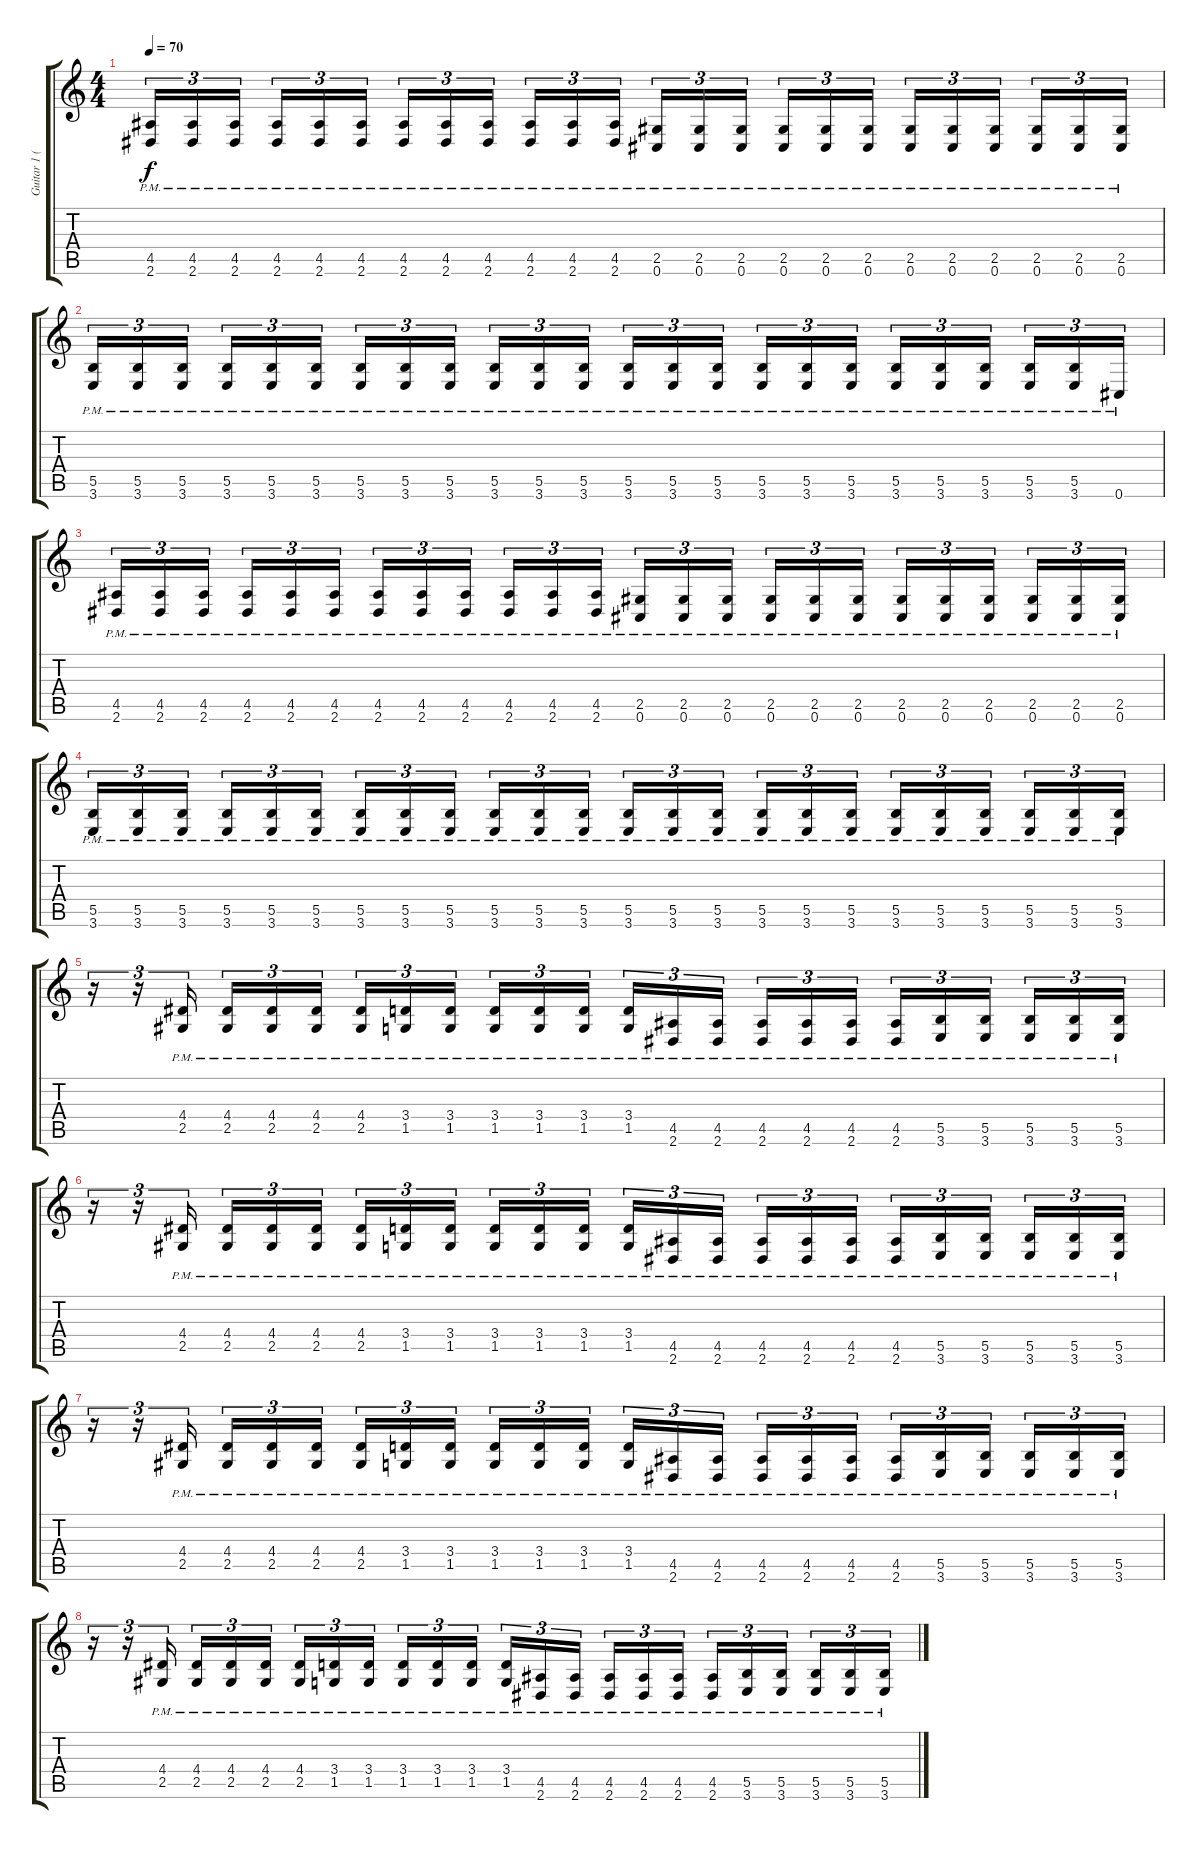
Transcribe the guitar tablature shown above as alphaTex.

\track ("Guitar 1 (Distortion)" "Guitar 1 (") {instrument distortionguitar}
\staff {score tabs}
\tuning (Db4 Ab3 E3 B2 Gb2 Db2) {hide}
\ts (4 4)
\tempo 70
\clef g2
\ks c
(4.5{pm} 2.6{pm}).16{tu (3 2) dy f} (4.5{pm} 2.6{pm}).16{tu (3 2)} (4.5{pm} 2.6{pm}).16{tu (3 2) beam splitsecondary} (4.5{pm} 2.6{pm}).16{tu (3 2)} (4.5{pm} 2.6{pm}).16{tu (3 2)} (4.5{pm} 2.6{pm}).16{tu (3 2)} (4.5{pm} 2.6{pm}).16{tu (3 2)} (4.5{pm} 2.6{pm}).16{tu (3 2)} (4.5{pm} 2.6{pm}).16{tu (3 2) beam splitsecondary} (4.5{pm} 2.6{pm}).16{tu (3 2)} (4.5{pm} 2.6{pm}).16{tu (3 2)} (4.5{pm} 2.6{pm}).16{tu (3 2)} (2.5{pm} 0.6{pm}).16{tu (3 2)} (2.5{pm} 0.6{pm}).16{tu (3 2)} (2.5{pm} 0.6{pm}).16{tu (3 2) beam splitsecondary} (2.5{pm} 0.6{pm}).16{tu (3 2)} (2.5{pm} 0.6{pm}).16{tu (3 2)} (2.5{pm} 0.6{pm}).16{tu (3 2)} (2.5{pm} 0.6{pm}).16{tu (3 2)} (2.5{pm} 0.6{pm}).16{tu (3 2)} (2.5{pm} 0.6{pm}).16{tu (3 2) beam splitsecondary} (2.5{pm} 0.6{pm}).16{tu (3 2)} (2.5{pm} 0.6{pm}).16{tu (3 2)} (2.5{pm} 0.6{pm}).16{tu (3 2)} |
(5.5{pm} 3.6{pm}).16{tu (3 2)} (5.5{pm} 3.6{pm}).16{tu (3 2)} (5.5{pm} 3.6{pm}).16{tu (3 2) beam splitsecondary} (5.5{pm} 3.6{pm}).16{tu (3 2)} (5.5{pm} 3.6{pm}).16{tu (3 2)} (5.5{pm} 3.6{pm}).16{tu (3 2)} (5.5{pm} 3.6{pm}).16{tu (3 2)} (5.5{pm} 3.6{pm}).16{tu (3 2)} (5.5{pm} 3.6{pm}).16{tu (3 2) beam splitsecondary} (5.5{pm} 3.6{pm}).16{tu (3 2)} (5.5{pm} 3.6{pm}).16{tu (3 2)} (5.5{pm} 3.6{pm}).16{tu (3 2)} (5.5{pm} 3.6{pm}).16{tu (3 2)} (5.5{pm} 3.6{pm}).16{tu (3 2)} (5.5{pm} 3.6{pm}).16{tu (3 2) beam splitsecondary} (5.5{pm} 3.6{pm}).16{tu (3 2)} (5.5{pm} 3.6{pm}).16{tu (3 2)} (5.5{pm} 3.6{pm}).16{tu (3 2)} (5.5{pm} 3.6{pm}).16{tu (3 2)} (5.5{pm} 3.6{pm}).16{tu (3 2)} (5.5{pm} 3.6{pm}).16{tu (3 2) beam splitsecondary} (5.5{pm} 3.6{pm}).16{tu (3 2)} (5.5{pm} 3.6{pm}).16{tu (3 2)} 0.6{pm}.16{tu (3 2)} |
(4.5{pm} 2.6{pm}).16{tu (3 2)} (4.5{pm} 2.6{pm}).16{tu (3 2)} (4.5{pm} 2.6{pm}).16{tu (3 2) beam splitsecondary} (4.5{pm} 2.6{pm}).16{tu (3 2)} (4.5{pm} 2.6{pm}).16{tu (3 2)} (4.5{pm} 2.6{pm}).16{tu (3 2)} (4.5{pm} 2.6{pm}).16{tu (3 2)} (4.5{pm} 2.6{pm}).16{tu (3 2)} (4.5{pm} 2.6{pm}).16{tu (3 2) beam splitsecondary} (4.5{pm} 2.6{pm}).16{tu (3 2)} (4.5{pm} 2.6{pm}).16{tu (3 2)} (4.5{pm} 2.6{pm}).16{tu (3 2)} (2.5{pm} 0.6{pm}).16{tu (3 2)} (2.5{pm} 0.6{pm}).16{tu (3 2)} (2.5{pm} 0.6{pm}).16{tu (3 2) beam splitsecondary} (2.5{pm} 0.6{pm}).16{tu (3 2)} (2.5{pm} 0.6{pm}).16{tu (3 2)} (2.5{pm} 0.6{pm}).16{tu (3 2)} (2.5{pm} 0.6{pm}).16{tu (3 2)} (2.5{pm} 0.6{pm}).16{tu (3 2)} (2.5{pm} 0.6{pm}).16{tu (3 2) beam splitsecondary} (2.5{pm} 0.6{pm}).16{tu (3 2)} (2.5{pm} 0.6{pm}).16{tu (3 2)} (2.5{pm} 0.6{pm}).16{tu (3 2)} |
(5.5{pm} 3.6{pm}).16{tu (3 2)} (5.5{pm} 3.6{pm}).16{tu (3 2)} (5.5{pm} 3.6{pm}).16{tu (3 2) beam splitsecondary} (5.5{pm} 3.6{pm}).16{tu (3 2)} (5.5{pm} 3.6{pm}).16{tu (3 2)} (5.5{pm} 3.6{pm}).16{tu (3 2)} (5.5{pm} 3.6{pm}).16{tu (3 2)} (5.5{pm} 3.6{pm}).16{tu (3 2)} (5.5{pm} 3.6{pm}).16{tu (3 2) beam splitsecondary} (5.5{pm} 3.6{pm}).16{tu (3 2)} (5.5{pm} 3.6{pm}).16{tu (3 2)} (5.5{pm} 3.6{pm}).16{tu (3 2)} (5.5{pm} 3.6{pm}).16{tu (3 2)} (5.5{pm} 3.6{pm}).16{tu (3 2)} (5.5{pm} 3.6{pm}).16{tu (3 2) beam splitsecondary} (5.5{pm} 3.6{pm}).16{tu (3 2)} (5.5{pm} 3.6{pm}).16{tu (3 2)} (5.5{pm} 3.6{pm}).16{tu (3 2)} (5.5{pm} 3.6{pm}).16{tu (3 2)} (5.5{pm} 3.6{pm}).16{tu (3 2)} (5.5{pm} 3.6{pm}).16{tu (3 2) beam splitsecondary} (5.5{pm} 3.6{pm}).16{tu (3 2)} (5.5{pm} 3.6{pm}).16{tu (3 2)} (5.5{pm} 3.6{pm}).16{tu (3 2)} |
r.16{tu (3 2)} r.16{tu (3 2)} (4.4{pm} 2.5{pm}).16{tu (3 2) beam splitsecondary} (4.4{pm} 2.5{pm}).16{tu (3 2)} (4.4{pm} 2.5{pm}).16{tu (3 2)} (4.4{pm} 2.5{pm}).16{tu (3 2)} (4.4{pm} 2.5{pm}).16{tu (3 2)} (3.4{pm} 1.5{pm}).16{tu (3 2)} (3.4{pm} 1.5{pm}).16{tu (3 2) beam splitsecondary} (3.4{pm} 1.5{pm}).16{tu (3 2)} (3.4{pm} 1.5{pm}).16{tu (3 2)} (3.4{pm} 1.5{pm}).16{tu (3 2)} (3.4{pm} 1.5{pm}).16{tu (3 2)} (4.5{pm} 2.6{pm}).16{tu (3 2)} (4.5{pm} 2.6{pm}).16{tu (3 2) beam splitsecondary} (4.5{pm} 2.6{pm}).16{tu (3 2)} (4.5{pm} 2.6{pm}).16{tu (3 2)} (4.5{pm} 2.6{pm}).16{tu (3 2)} (4.5{pm} 2.6{pm}).16{tu (3 2)} (5.5{pm} 3.6{pm}).16{tu (3 2)} (5.5{pm} 3.6{pm}).16{tu (3 2) beam splitsecondary} (5.5{pm} 3.6{pm}).16{tu (3 2)} (5.5{pm} 3.6{pm}).16{tu (3 2)} (5.5{pm} 3.6{pm}).16{tu (3 2)} |
r.16{tu (3 2)} r.16{tu (3 2)} (4.4{pm} 2.5{pm}).16{tu (3 2) beam splitsecondary} (4.4{pm} 2.5{pm}).16{tu (3 2)} (4.4{pm} 2.5{pm}).16{tu (3 2)} (4.4{pm} 2.5{pm}).16{tu (3 2)} (4.4{pm} 2.5{pm}).16{tu (3 2)} (3.4{pm} 1.5{pm}).16{tu (3 2)} (3.4{pm} 1.5{pm}).16{tu (3 2) beam splitsecondary} (3.4{pm} 1.5{pm}).16{tu (3 2)} (3.4{pm} 1.5{pm}).16{tu (3 2)} (3.4{pm} 1.5{pm}).16{tu (3 2)} (3.4{pm} 1.5{pm}).16{tu (3 2)} (4.5{pm} 2.6{pm}).16{tu (3 2)} (4.5{pm} 2.6{pm}).16{tu (3 2) beam splitsecondary} (4.5{pm} 2.6{pm}).16{tu (3 2)} (4.5{pm} 2.6{pm}).16{tu (3 2)} (4.5{pm} 2.6{pm}).16{tu (3 2)} (4.5{pm} 2.6{pm}).16{tu (3 2)} (5.5{pm} 3.6{pm}).16{tu (3 2)} (5.5{pm} 3.6{pm}).16{tu (3 2) beam splitsecondary} (5.5{pm} 3.6{pm}).16{tu (3 2)} (5.5{pm} 3.6{pm}).16{tu (3 2)} (5.5{pm} 3.6{pm}).16{tu (3 2)} |
r.16{tu (3 2)} r.16{tu (3 2)} (4.4{pm} 2.5{pm}).16{tu (3 2) beam splitsecondary} (4.4{pm} 2.5{pm}).16{tu (3 2)} (4.4{pm} 2.5{pm}).16{tu (3 2)} (4.4{pm} 2.5{pm}).16{tu (3 2)} (4.4{pm} 2.5{pm}).16{tu (3 2)} (3.4{pm} 1.5{pm}).16{tu (3 2)} (3.4{pm} 1.5{pm}).16{tu (3 2) beam splitsecondary} (3.4{pm} 1.5{pm}).16{tu (3 2)} (3.4{pm} 1.5{pm}).16{tu (3 2)} (3.4{pm} 1.5{pm}).16{tu (3 2)} (3.4{pm} 1.5{pm}).16{tu (3 2)} (4.5{pm} 2.6{pm}).16{tu (3 2)} (4.5{pm} 2.6{pm}).16{tu (3 2) beam splitsecondary} (4.5{pm} 2.6{pm}).16{tu (3 2)} (4.5{pm} 2.6{pm}).16{tu (3 2)} (4.5{pm} 2.6{pm}).16{tu (3 2)} (4.5{pm} 2.6{pm}).16{tu (3 2)} (5.5{pm} 3.6{pm}).16{tu (3 2)} (5.5{pm} 3.6{pm}).16{tu (3 2) beam splitsecondary} (5.5{pm} 3.6{pm}).16{tu (3 2)} (5.5{pm} 3.6{pm}).16{tu (3 2)} (5.5{pm} 3.6{pm}).16{tu (3 2)} |
r.16{tu (3 2)} r.16{tu (3 2)} (4.4{pm} 2.5{pm}).16{tu (3 2) beam splitsecondary} (4.4{pm} 2.5{pm}).16{tu (3 2)} (4.4{pm} 2.5{pm}).16{tu (3 2)} (4.4{pm} 2.5{pm}).16{tu (3 2)} (4.4{pm} 2.5{pm}).16{tu (3 2)} (3.4{pm} 1.5{pm}).16{tu (3 2)} (3.4{pm} 1.5{pm}).16{tu (3 2) beam splitsecondary} (3.4{pm} 1.5{pm}).16{tu (3 2)} (3.4{pm} 1.5{pm}).16{tu (3 2)} (3.4{pm} 1.5{pm}).16{tu (3 2)} (3.4{pm} 1.5{pm}).16{tu (3 2)} (4.5{pm} 2.6{pm}).16{tu (3 2)} (4.5{pm} 2.6{pm}).16{tu (3 2) beam splitsecondary} (4.5{pm} 2.6{pm}).16{tu (3 2)} (4.5{pm} 2.6{pm}).16{tu (3 2)} (4.5{pm} 2.6{pm}).16{tu (3 2)} (4.5{pm} 2.6{pm}).16{tu (3 2)} (5.5{pm} 3.6{pm}).16{tu (3 2)} (5.5{pm} 3.6{pm}).16{tu (3 2) beam splitsecondary} (5.5{pm} 3.6{pm}).16{tu (3 2)} (5.5{pm} 3.6{pm}).16{tu (3 2)} (5.5{pm} 3.6{pm}).16{tu (3 2)}
